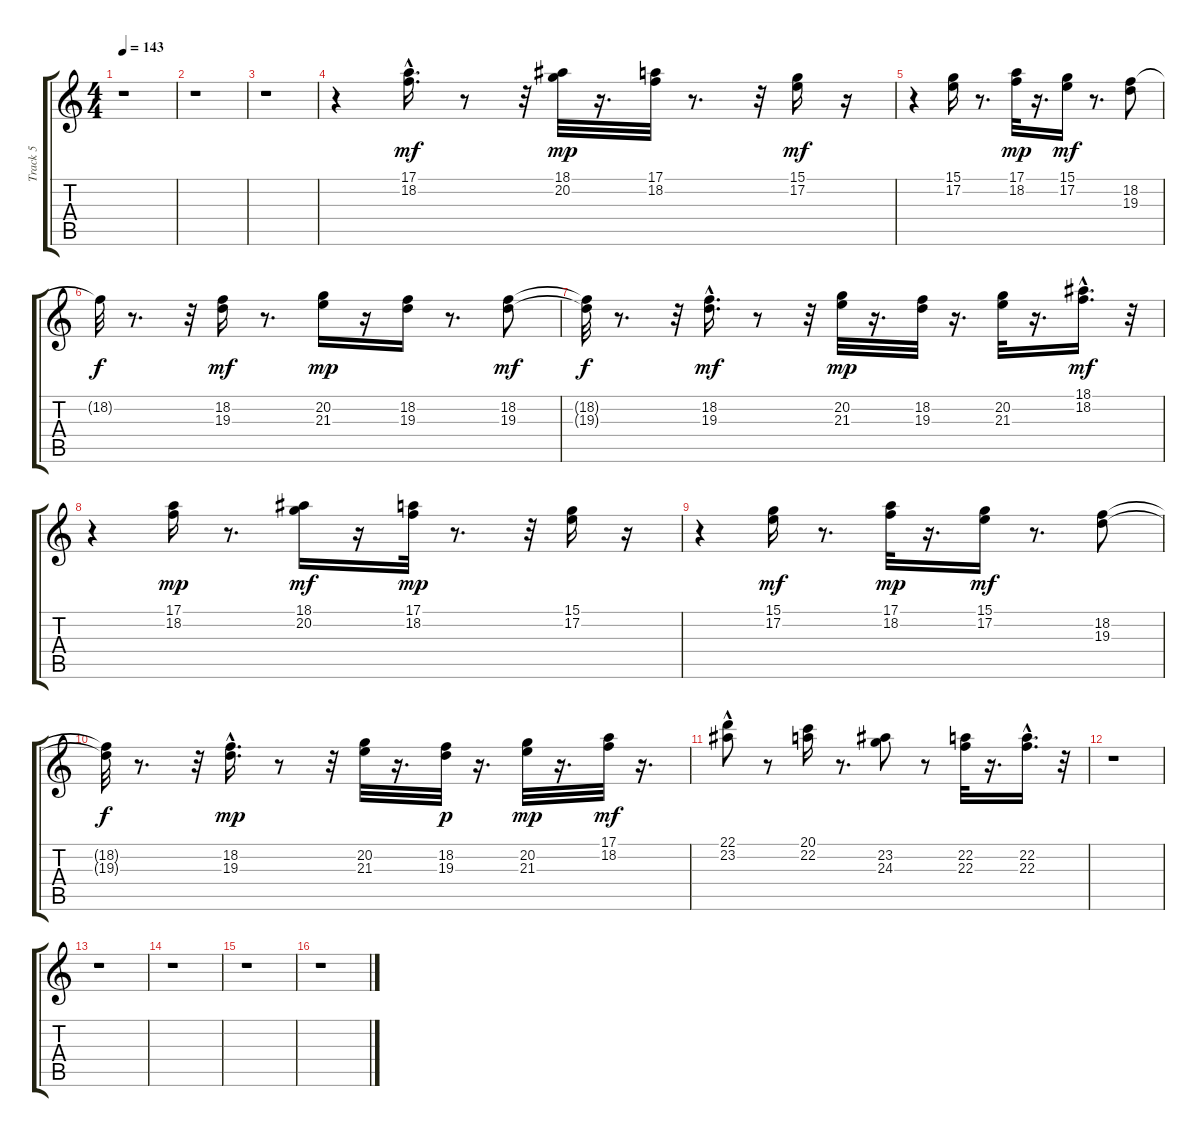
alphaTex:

\track ("Track 5" "Track 5") {instrument pizzicatostrings}
\staff {score tabs}
\tuning (E4 B3 G3 D3 A2 E2) {hide}
\ts (4 4)
\tempo 143
\clef g2
\ks c
r.1{dy mf} |
r.1 |
r.1 |
r.4 (17.1{hac} 18.2{hac}).16{d} r.8 r.32 (18.1 20.2).32{dy mp} r.16{d} (17.1 18.2).32 r.8{d} r.32 (15.1 17.2).16{dy mf} r.16 |
r.4 (15.1 17.2).16 r.8{d} (17.1 18.2).32{dy mp} r.16{d} (15.1 17.2).16{dy mf} r.8{d} (18.2 19.3).8 |
18.2{t}.32{dy f} r.8{d} r.32 (18.2 19.3).16{dy mf} r.8{d} (20.2 21.3).16{dy mp} r.16 (18.2 19.3).16 r.8{d} (18.2 19.3).8{dy mf} |
(18.2{t} 19.3{t}).32{dy f} r.8{d} r.32 (18.2{hac} 19.3).16{d dy mf} r.8 r.32 (20.2 21.3).32{dy mp} r.16{d} (18.2 19.3).32 r.16{d} (20.2 21.3).32 r.16{d} (18.1 18.2{hac}).16{d dy mf} r.32 |
r.4 (17.1 18.2).16{dy mp} r.8{d} (18.1 20.2).16{dy mf} r.16 (17.1 18.2).32{dy mp} r.8{d} r.32 (15.1 17.2).16 r.16 |
r.4 (15.1 17.2).16{dy mf} r.8{d} (17.1 18.2).32{dy mp} r.16{d} (15.1 17.2).16{dy mf} r.8{d} (18.2 19.3).8 |
(18.2{t} 19.3{t}).32{dy f} r.8{d} r.32 (18.2{hac} 19.3).16{d dy mp} r.8 r.32 (20.2 21.3).32 r.16{d} (18.2 19.3).32{dy p} r.16{d} (20.2 21.3).32{dy mp} r.16{d} (17.1 18.2).32{dy mf} r.16{d} |
(22.1 23.2{hac}).8 r.8 (20.1 22.2).16 r.8{d} (23.2 24.3).8 r.8 (22.2 22.3).32 r.16{d} (22.2{hac} 22.3{hac}).16{d} r.32 |
r.1 |
r.1 |
r.1 |
r.1 |
r.1
